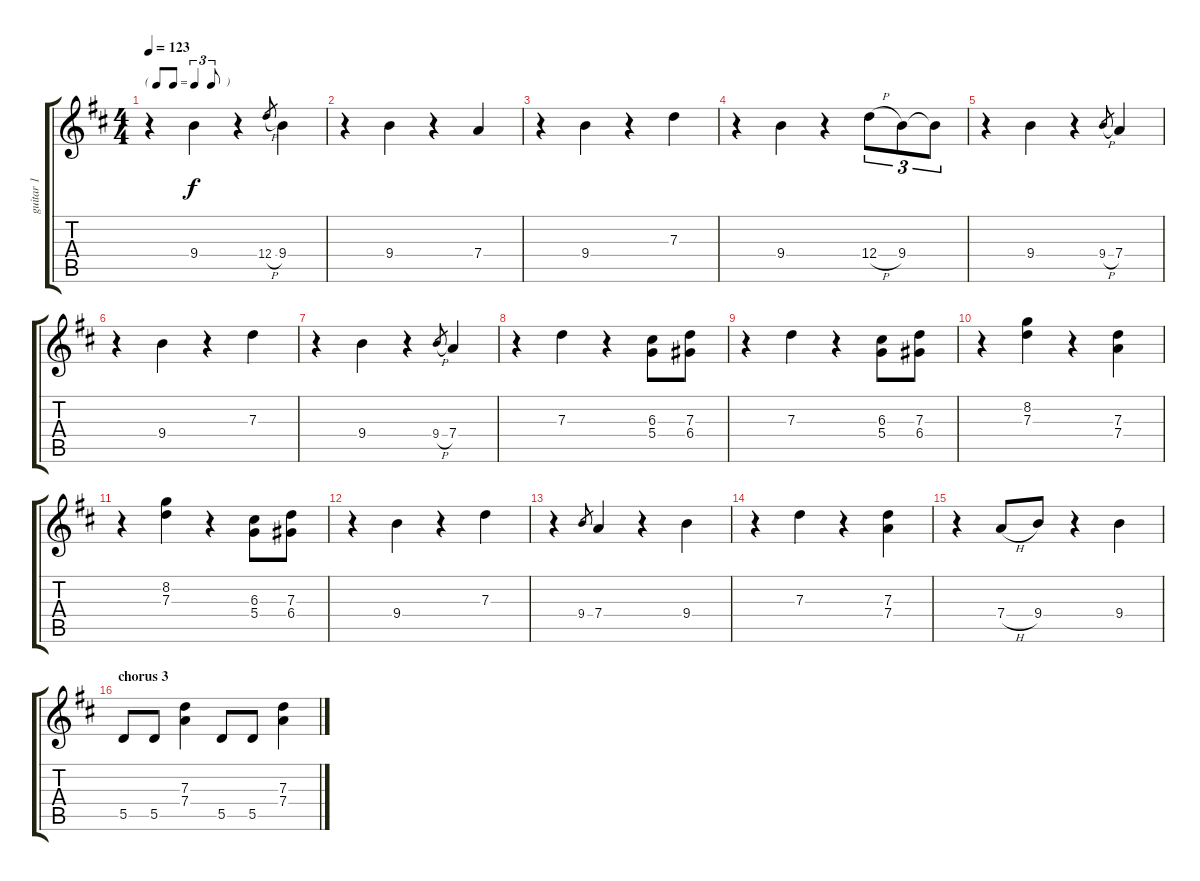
\track ("guitar 1" "guitar 1") {instrument overdrivenguitar}
\staff {score tabs}
\tuning (E4 B3 G3 D3 A2 E2) {hide}
\ts (4 4)
\tf triplet8th
\tempo 123
\clef g2
\ks d
r.4{dy f} 9.4.4 r.4 12.4{h}.8{gr} 9.4.4 |
r.4 9.4.4 r.4 7.4.4 |
r.4 9.4.4 r.4 7.3.4 |
r.4 9.4.4 r.4 12.4{h}.8{tu (3 2)} 9.4.8{tu (3 2)} 9.4{t}.8{tu (3 2)} |
r.4 9.4.4 r.4 9.4{h}.8{gr} 7.4.4 |
r.4 9.4.4 r.4 7.3.4 |
r.4 9.4.4 r.4 9.4{h}.8{gr} 7.4.4 |
r.4 7.3.4 r.4 (6.3 5.4).8 (7.3 6.4).8 |
r.4 7.3.4 r.4 (6.3 5.4).8 (7.3 6.4).8 |
r.4 (8.2 7.3).4 r.4 (7.3 7.4).4 |
r.4 (8.2 7.3).4 r.4 (6.3 5.4).8 (7.3 6.4).8 |
r.4 9.4.4 r.4 7.3.4 |
r.4 9.4.8{gr} 7.4.4 r.4 9.4.4 |
r.4 7.3.4 r.4 (7.3 7.4).4 |
r.4 7.4{h}.8 9.4.8 r.4 9.4.4 |
\section ("" "chorus 3")
5.5.8 5.5.8 (7.3 7.4).4 5.5.8 5.5.8 (7.3 7.4).4
